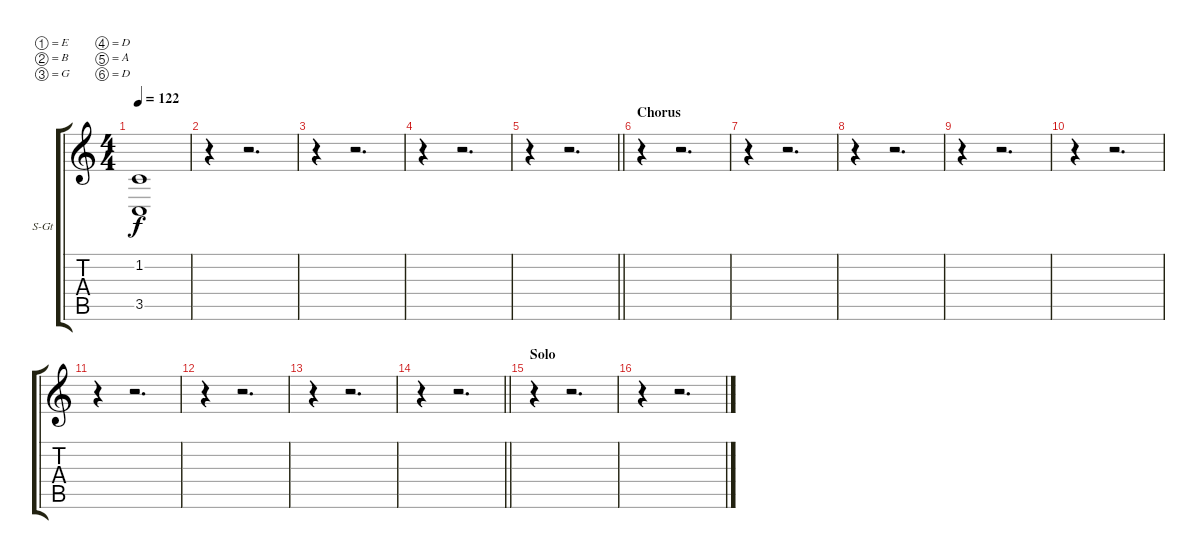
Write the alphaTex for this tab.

\bracketExtendMode groupsimilarinstruments
\firstSystemTrackNameOrientation horizontal
\otherSystemsTrackNameOrientation horizontal
\track ("Piano LH [Mike Shinoda]" "S-Gt") {instrument acousticgrandpiano}
\staff {score tabs}
\tuning (E3 B2 G2 D2 A1 D1)
\displaytranspose 12
\ts (4 4)
\tempo 122
\clef g2
\ks c
(1.2 3.5).1{dy f} |
r.4 r.2{d} |
r.4 r.2{d} |
r.4 r.2{d} |
\barLineRight lightlight
r.4 r.2{d} |
\section ("" "Chorus")
r.4 r.2{d} |
r.4 r.2{d} |
r.4 r.2{d} |
r.4 r.2{d} |
r.4 r.2{d} |
r.4 r.2{d} |
r.4 r.2{d} |
r.4 r.2{d} |
\barLineRight lightlight
r.4 r.2{d} |
\section ("" "Solo")
r.4 r.2{d} |
r.4 r.2{d}
